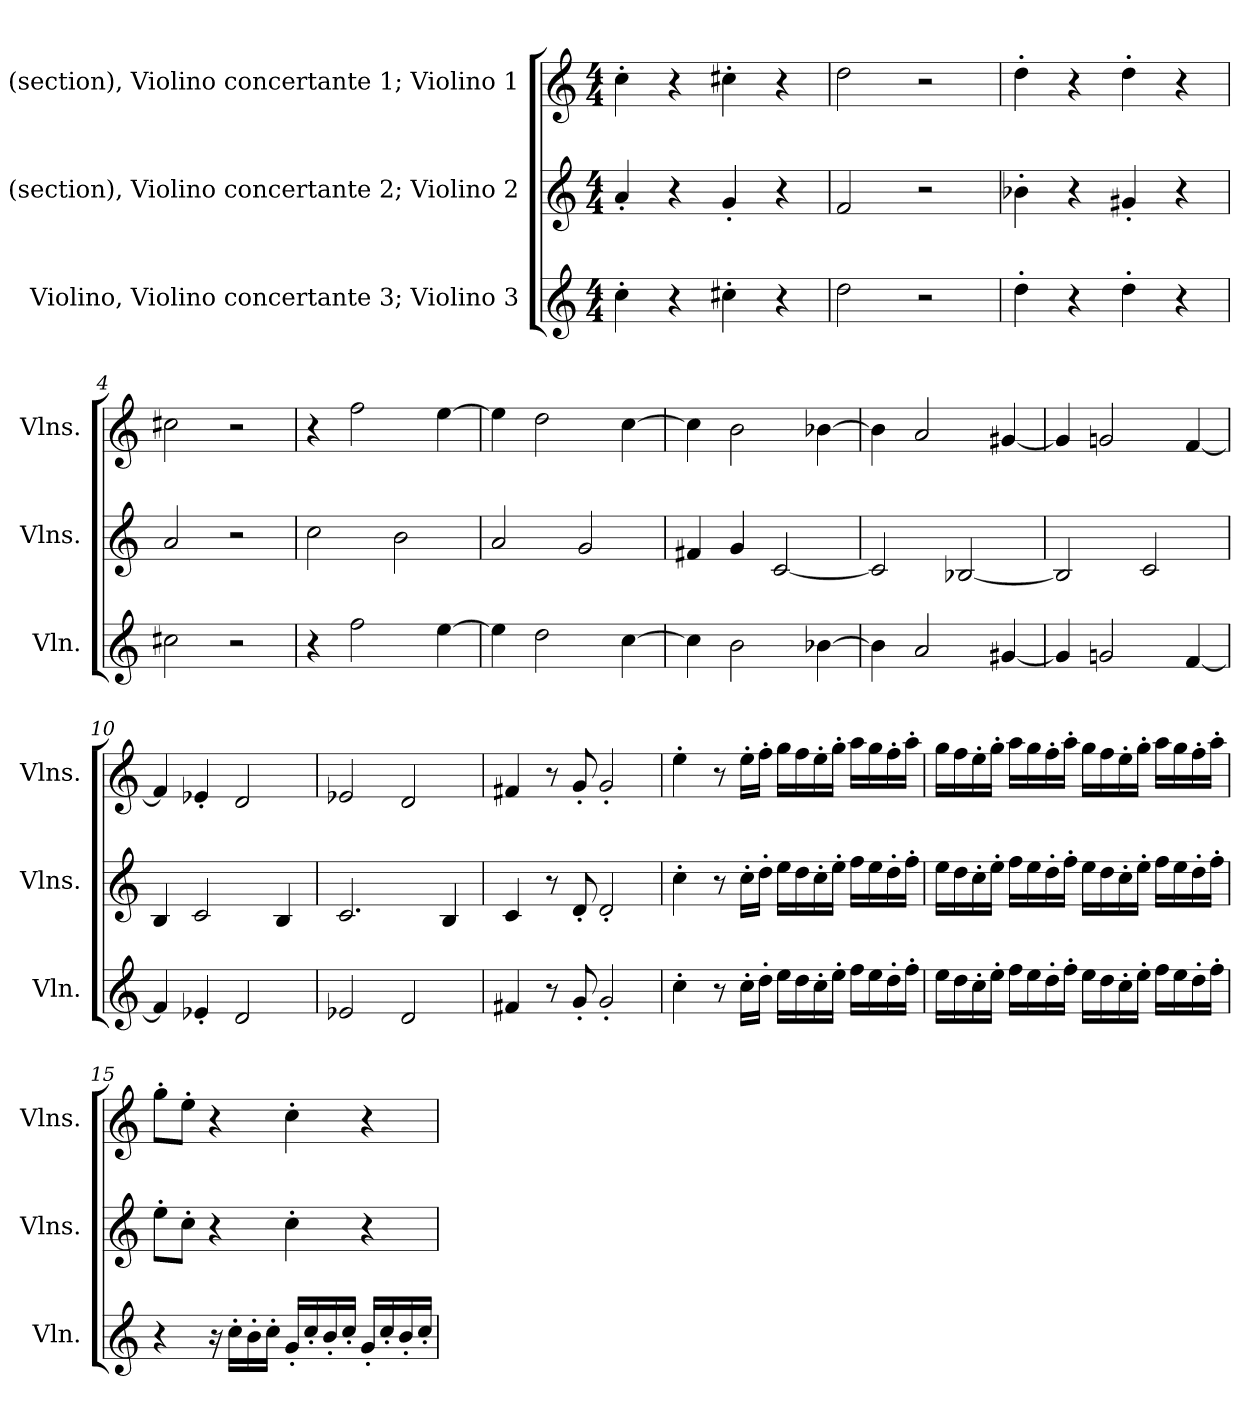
**kern	**kern	**kern
*part3	*part2	*part1
*staff3	*staff2	*staff1
*I"Violino, Violino concertante 3; Violino 3	*I"Violins (section), Violino concertante 2; Violino 2	*I"Violins (section), Violino concertante 1; Violino 1
*I'Vln.	*I'Vlns.	*I'Vlns.
*clefG2	*clefG2	*clefG2
*k[]	*k[]	*k[]
*M4/4	*M4/4	*M4/4
*MM60	*MM60	*MM60
=1	=1	=1
4cc'\	4a'/	4cc'\
4r	4r	4r
4cc#X'\	4g'/	4cc#X'\
4r	4r	4r
=2	=2	=2
2dd\	2f/	2dd\
2r	2r	2r
=3	=3	=3
4dd'\	4b-X'\	4dd'\
4r	4r	4r
4dd'\	4g#X'/	4dd'\
4r	4r	4r
=4	=4	=4
2cc#X\	2a/	2cc#X\
2r	2r	2r
!!LO:LB:g=z
=5	=5	=5
4r	2cc\	4r
2ff\	.	2ff\
.	2b\	.
[4ee\	.	[4ee\
=6	=6	=6
4ee\]	2a/	4ee\]
2dd\	.	2dd\
.	2g/	.
[4cc\	.	[4cc\
=7	=7	=7
4cc\]	4f#X/	4cc\]
2b\	4g/	2b\
.	[2c/	.
[4b-X\	.	[4b-X\
=8	=8	=8
4b-\]	2c/]	4b-\]
2a/	.	2a/
.	[2B-X/	.
[4g#X/	.	[4g#X/
=9	=9	=9
4g#/]	2B-/]	4g#/]
2gn/	.	2gn/
.	2c/	.
[4f/	.	[4f/
=10	=10	=10
4f/]	4B/	4f/]
4e-X'/	2c/	4e-X'/
2d/	.	2d/
.	4B/	.
=11	=11	=11
2e-X/	2.c/	2e-X/
2d/	.	2d/
.	4B/	.
!!LO:LB:g=z
=12	=12	=12
4f#X/	4c/	4f#X/
8r	8r	8r
8g'/	8d'/	8g'/
2g'/	2d'/	2g'/
=13	=13	=13
*	*	*MM120
4cc'\	4cc'\	4ee'\
8r	8r	8r
16cc'\LL	16cc'\LL	16ee'\LL
16dd'\JJ	16dd'\JJ	16ff'\JJ
16ee\LL	16ee\LL	16gg\LL
16dd\	16dd\	16ff\
16cc'\	16cc'\	16ee'\
16ee'\JJ	16ee'\JJ	16gg'\JJ
16ff\LL	16ff\LL	16aa\LL
16ee\	16ee\	16gg\
16dd'\	16dd'\	16ff'\
16ff'\JJ	16ff'\JJ	16aa'\JJ
=14	=14	=14
16ee\LL	16ee\LL	16gg\LL
16dd\	16dd\	16ff\
16cc'\	16cc'\	16ee'\
16ee'\JJ	16ee'\JJ	16gg'\JJ
16ff\LL	16ff\LL	16aa\LL
16ee\	16ee\	16gg\
16dd'\	16dd'\	16ff'\
16ff'\JJ	16ff'\JJ	16aa'\JJ
16ee\LL	16ee\LL	16gg\LL
16dd\	16dd\	16ff\
16cc'\	16cc'\	16ee'\
16ee'\JJ	16ee'\JJ	16gg'\JJ
16ff\LL	16ff\LL	16aa\LL
16ee\	16ee\	16gg\
16dd'\	16dd'\	16ff'\
16ff'\JJ	16ff'\JJ	16aa'\JJ
!!LO:LB:g=z
=15	=15	=15
4r	8ee'\L	8gg'\L
.	8cc'\J	8ee'\J
16r	4r	4r
16cc'\LL	.	.
16b'\	.	.
16cc'\JJ	.	.
16g'/LL	4cc'\	4cc'\
16cc'/	.	.
16b'/	.	.
16cc'/JJ	.	.
16g'/LL	4r	4r
16cc'/	.	.
16b'/	.	.
16cc'/JJ	.	.
=	=	=
*-	*-	*-
